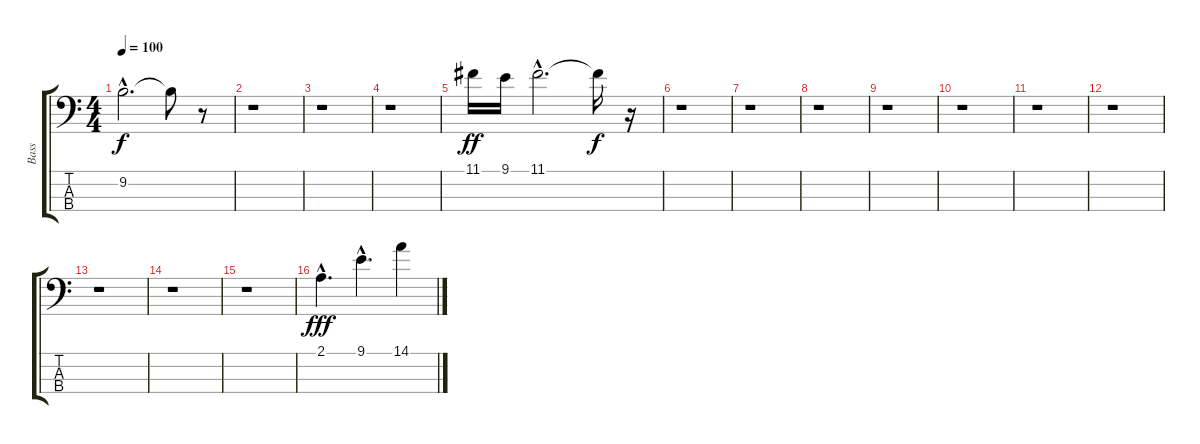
\track ("Bass" "Bass") {instrument fretlessbass}
\staff {score tabs}
\tuning (G2 D2 A1 E1) {hide}
\ts (4 4)
\tempo 100
\clef f4
\ks c
9.2{hac t}.2{d dy f} 9.2{t}.8 r.8 |
r.1 |
r.1 |
r.1 |
11.1.16{dy ff volume 16 balance 8} 9.1.16 11.1{hac}.2{d} 11.1{t}.16{dy f} r.16 |
r.1 |
r.1 |
r.1 |
r.1 |
r.1 |
r.1 |
r.1 |
r.1 |
r.1 |
r.1 |
2.1{hac}.4{d dy fff volume 16 balance 8} 9.1{hac}.4{d} 14.1.4
